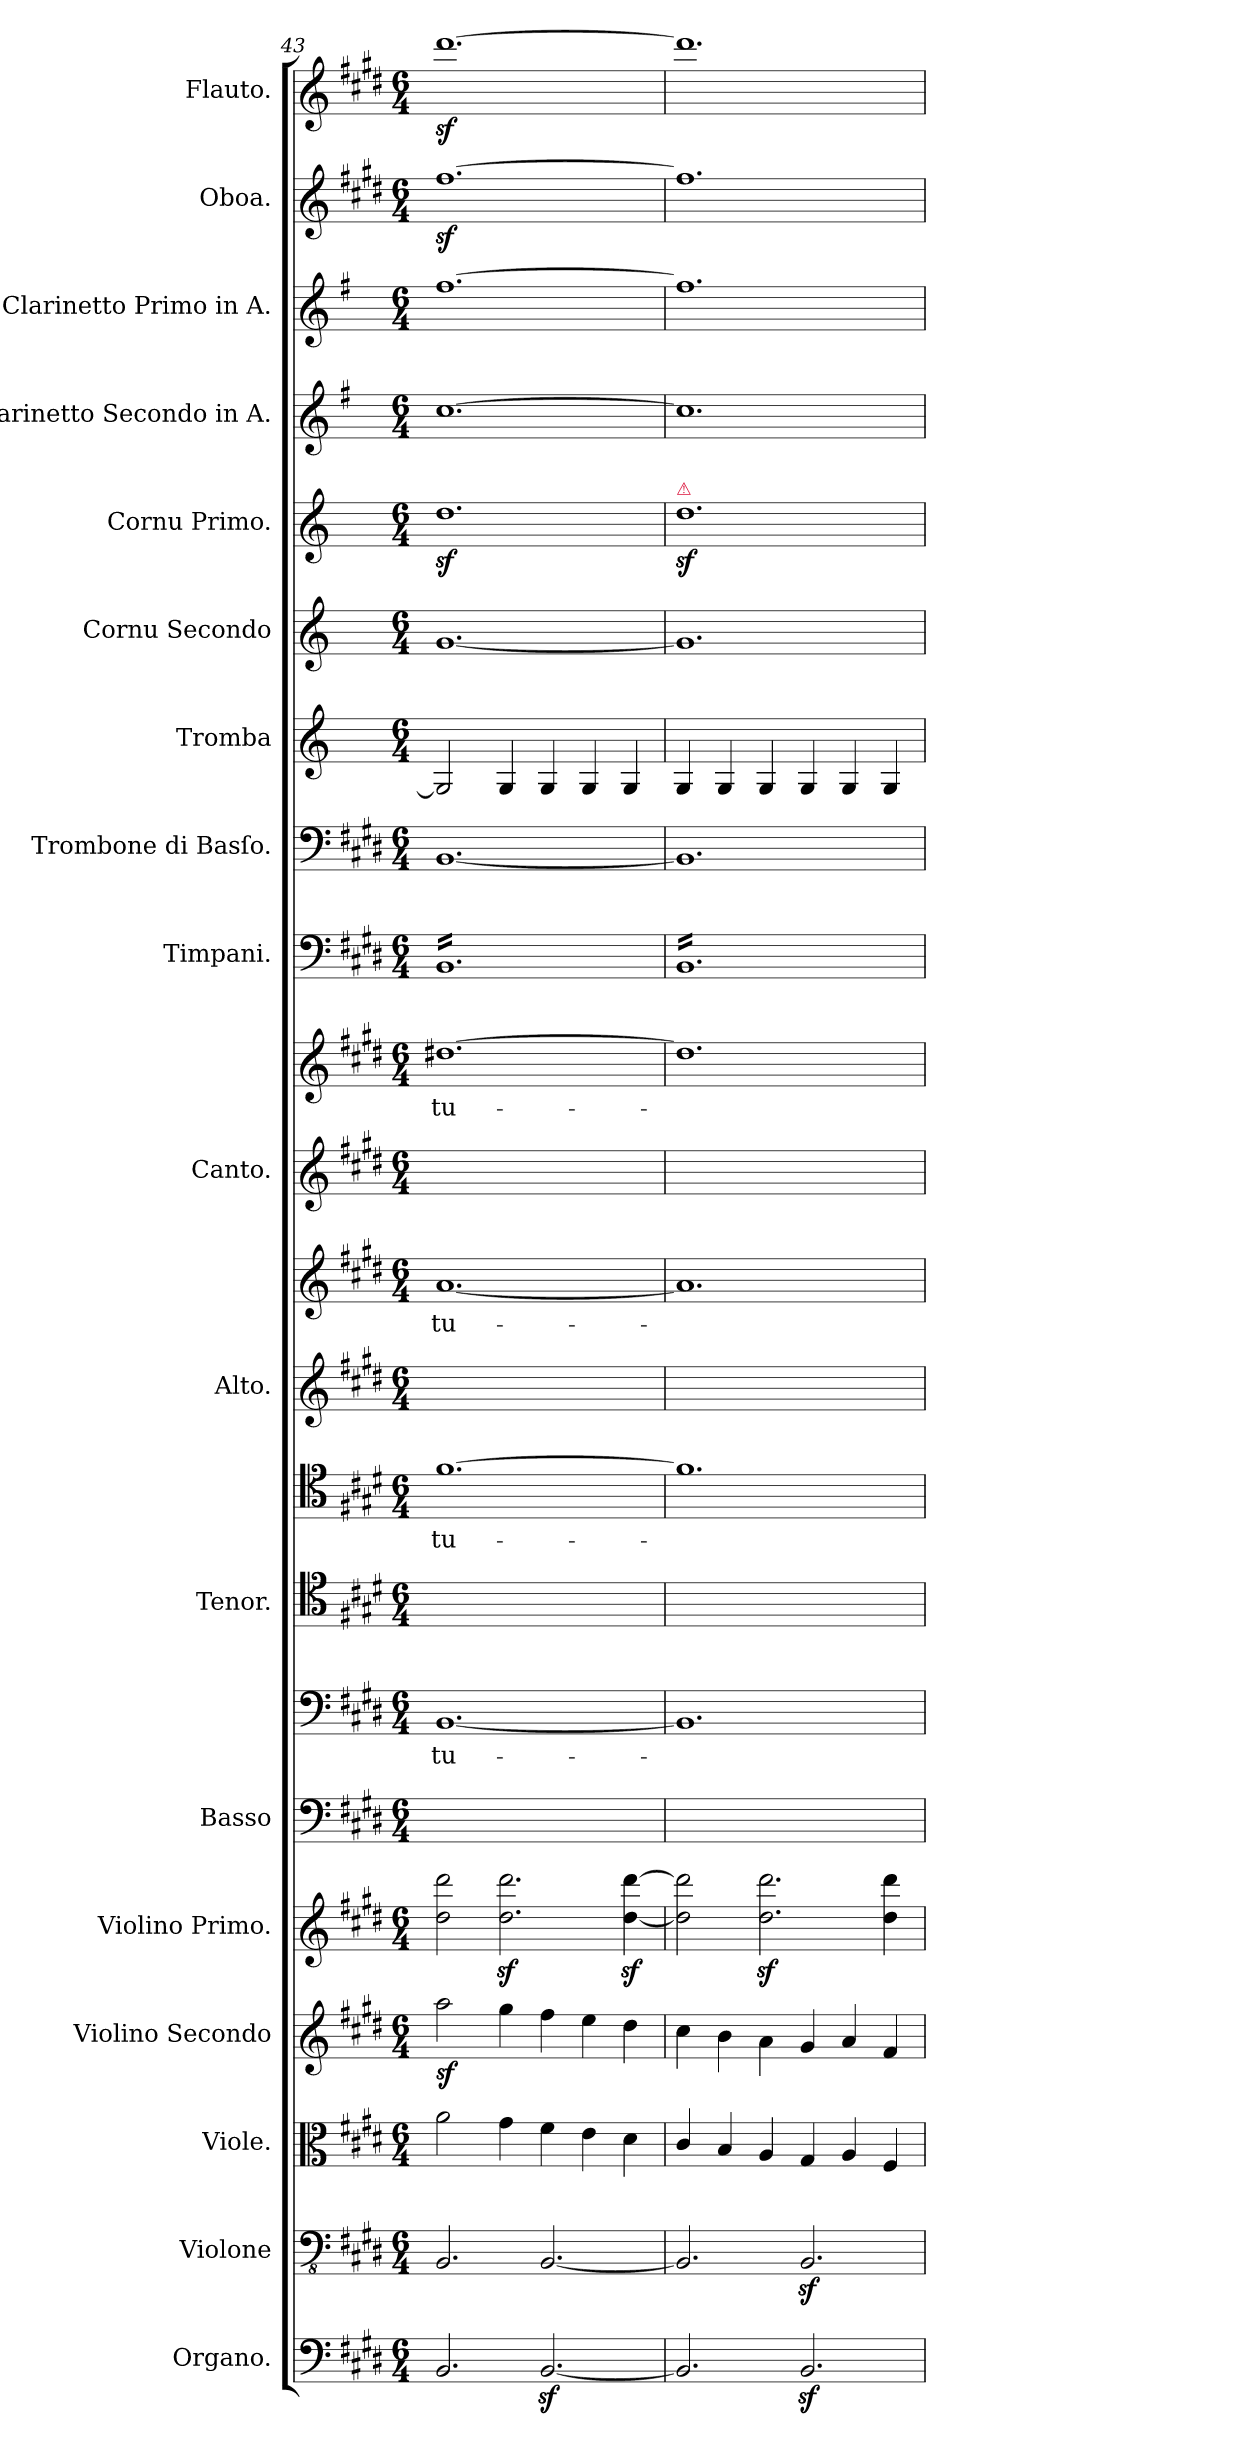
**kern	**kern	**dynam	**kern	**dynam	**kern	**dynam	**kern	**kern	**kern	**text	**kern	**kern	**text	**kern	**kern	**text	**kern	**kern	**text	**kern	**dynam	**kern	**dynam	**kern	**dynam	**kern	**dynam	**kern	**kern	**dynam	**kern	**kern	**kern
*part22	*part21	*part21	*part20	*part20	*part19	*part19	*part18	*part17	*part16	*part16	*part15	*part14	*part14	*part13	*part12	*part12	*part11	*part10	*part10	*part9	*part9	*part8	*part8	*part7	*part7	*part6	*part6	*part5	*part4	*part4	*part3	*part2	*part1
*staff22	*staff21	*staff21	*staff20	*staff20	*staff19	*staff19	*staff18	*staff17	*staff16	*staff16	*staff15	*staff14	*staff14	*staff13	*staff12	*staff12	*staff11	*staff10	*staff10	*staff9	*staff9	*staff8	*staff8	*staff7	*staff7	*staff6	*staff6	*staff5	*staff4	*staff4	*staff3	*staff2	*staff1
*I"Organo.	*I"Violone	*	*I"Viole.	*	*I"Violino Secondo	*	*I"Violino Primo.	*I"Basso	*	*	*I"Tenor.	*	*	*I"Alto.	*	*	*I"Canto.	*	*	*I"Timpani.	*	*I"Trombone di Basſo.	*	*I"Tromba	*	*I"Cornu Secondo	*	*I"Cornu Primo.	*I"Clarinetto Secondo in A.	*	*I"Clarinetto Primo in A.	*I"Oboa.	*I"Flauto.
*I'org	*I'vlne	*	*	*	*I'vl 2	*	*I'vl 1	*I'B	*	*	*I'T	*	*	*I'A	*	*	*I'C	*	*	*I'timp	*	*	*	*I'tr	*	*I'cor 2	*	*I'cor 1	*I'cl 2 in A	*	*I'cl 1 in A	*I'ob	*I'fl
*clefF4	*clefFv4	*	*clefC3	*	*clefG2	*	*clefG2	*clefF4	*clefF4	*	*clefC4	*clefC4	*	*clefG2	*clefG2	*	*clefG2	*clefG2	*	*clefF4	*	*clefF4	*	*clefG2	*	*clefG2	*	*clefG2	*clefG2	*	*clefG2	*clefG2	*clefG2
*	*	*	*	*	*	*	*	*	*	*	*	*	*	*	*	*	*	*	*	*	*	*	*	*ITrd-2c-4	*	*ITrd5c8	*	*ITrd5c8	*ITrd2c3	*	*ITrd2c3	*	*
*k[f#c#g#d#]	*k[f#c#g#d#]	*	*k[f#c#g#d#]	*	*k[f#c#g#d#]	*	*k[f#c#g#d#]	*k[f#c#g#d#]	*k[f#c#g#d#]	*	*k[f#c#g#d#]	*k[f#c#g#d#]	*	*k[f#c#g#d#]	*k[f#c#g#d#]	*	*k[f#c#g#d#]	*k[f#c#g#d#]	*	*k[f#c#g#d#]	*	*k[f#c#g#d#]	*	*k[f#c#g#d#]	*	*k[f#c#g#d#]	*	*k[f#c#g#d#]	*k[f#c#g#d#]	*	*k[f#c#g#d#]	*k[f#c#g#d#]	*k[f#c#g#d#]
*M6/4	*M6/4	*	*M6/4	*	*M6/4	*	*M6/4	*M6/4	*M6/4	*	*M6/4	*M6/4	*	*M6/4	*M6/4	*	*M6/4	*M6/4	*	*M6/4	*	*M6/4	*	*M6/4	*	*M6/4	*	*M6/4	*M6/4	*	*M6/4	*M6/4	*M6/4
=43	=43	=43	=43	=43	=43	=43	=43	=43	=43	=43	=43	=43	=43	=43	=43	=43	=43	=43	=43	=43	=43	=43	=43	=43	=43	=43	=43	=43	=43	=43	=43	=43	=43
!	!	!	!	!	!	!	!	!	!	!	!	!	!	!	!	!	!	!	!	!LO:TX:a:color=crimson:t=⚠	!	!	!	!	!	!	!	!	!	!	!	!	!
!	!	!LO:DY:b	!	!LO:DY:b	!	!LO:DY:b	!	!	!	!	!	!	!	!	!	!	!	!	!	!	!LO:DY:b:rj	!	!LO:DY:b:rj	!	!	!	!LO:DY:b	!	!	!LO:DY:b	!	!	!
*	*	*	*	*	*	*	*	*	*	*	*	*	*	*	*	*	*	*	*	*tremolo	*	*	*	*	*	*	*	*	*	*	*	*	*
2.BB/	2.BBB/	f&colon;	2a\	sf&colon;	2aa\	sf.	2dd#\ 2ddd#\	1.ryy	[1.BB	tu-	1.ryy	[1.f#	tu-	1.ryy	[1.a	tu-	1.ryy	[1.dd#X	tu-	16BBLL	ff&colon;	[1.BB	sf&colon;	2B/]	.	[1.B	sf&colon;	1.f#z<	[1.a	sf&colon;	[1.dd#	[1.ff#z	[1.ddd#z
.	.	.	.	.	.	.	.	.	.	.	.	.	.	.	.	.	.	.	.	16BB	.	.	.	.	.	.	.	.	.	.	.	.	.
.	.	.	.	.	.	.	.	.	.	.	.	.	.	.	.	.	.	.	.	16BB	.	.	.	.	.	.	.	.	.	.	.	.	.
.	.	.	.	.	.	.	.	.	.	.	.	.	.	.	.	.	.	.	.	16BB	.	.	.	.	.	.	.	.	.	.	.	.	.
.	.	.	.	.	.	.	.	.	.	.	.	.	.	.	.	.	.	.	.	16BB	.	.	.	.	.	.	.	.	.	.	.	.	.
.	.	.	.	.	.	.	.	.	.	.	.	.	.	.	.	.	.	.	.	16BB	.	.	.	.	.	.	.	.	.	.	.	.	.
.	.	.	.	.	.	.	.	.	.	.	.	.	.	.	.	.	.	.	.	16BB	.	.	.	.	.	.	.	.	.	.	.	.	.
.	.	.	.	.	.	.	.	.	.	.	.	.	.	.	.	.	.	.	.	16BB	.	.	.	.	.	.	.	.	.	.	.	.	.
.	.	.	4g#\	.	4gg#\	.	2.dd#z<\ 2.ddd#z<\	.	.	.	.	.	.	.	.	.	.	.	.	16BB	.	.	.	4B/	.	.	.	.	.	.	.	.	.
.	.	.	.	.	.	.	.	.	.	.	.	.	.	.	.	.	.	.	.	16BB	.	.	.	.	.	.	.	.	.	.	.	.	.
.	.	.	.	.	.	.	.	.	.	.	.	.	.	.	.	.	.	.	.	16BB	.	.	.	.	.	.	.	.	.	.	.	.	.
.	.	.	.	.	.	.	.	.	.	.	.	.	.	.	.	.	.	.	.	16BB	.	.	.	.	.	.	.	.	.	.	.	.	.
!	!	!LO:DY:b	!	!	!	!	!	!	!	!	!	!	!	!	!	!	!	!	!	!	!	!	!	!	!	!	!	!	!	!	!	!	!
[2.BBz</	[2.BBB/	sf&colon;	4f#\	.	4ff#\	.	.	.	.	.	.	.	.	.	.	.	.	.	.	16BB	.	.	.	4B/	.	.	.	.	.	.	.	.	.
.	.	.	.	.	.	.	.	.	.	.	.	.	.	.	.	.	.	.	.	16BB	.	.	.	.	.	.	.	.	.	.	.	.	.
.	.	.	.	.	.	.	.	.	.	.	.	.	.	.	.	.	.	.	.	16BB	.	.	.	.	.	.	.	.	.	.	.	.	.
.	.	.	.	.	.	.	.	.	.	.	.	.	.	.	.	.	.	.	.	16BB	.	.	.	.	.	.	.	.	.	.	.	.	.
.	.	.	4e\	.	4ee\	.	.	.	.	.	.	.	.	.	.	.	.	.	.	16BB	.	.	.	4B/	.	.	.	.	.	.	.	.	.
.	.	.	.	.	.	.	.	.	.	.	.	.	.	.	.	.	.	.	.	16BB	.	.	.	.	.	.	.	.	.	.	.	.	.
.	.	.	.	.	.	.	.	.	.	.	.	.	.	.	.	.	.	.	.	16BB	.	.	.	.	.	.	.	.	.	.	.	.	.
.	.	.	.	.	.	.	.	.	.	.	.	.	.	.	.	.	.	.	.	16BB	.	.	.	.	.	.	.	.	.	.	.	.	.
.	.	.	4d#\	.	4dd#\	.	[4dd#z<\ [4ddd#z<\	.	.	.	.	.	.	.	.	.	.	.	.	16BB	.	.	.	4B/	.	.	.	.	.	.	.	.	.
.	.	.	.	.	.	.	.	.	.	.	.	.	.	.	.	.	.	.	.	16BB	.	.	.	.	.	.	.	.	.	.	.	.	.
.	.	.	.	.	.	.	.	.	.	.	.	.	.	.	.	.	.	.	.	16BB	.	.	.	.	.	.	.	.	.	.	.	.	.
.	.	.	.	.	.	.	.	.	.	.	.	.	.	.	.	.	.	.	.	16BBJJ	.	.	.	.	.	.	.	.	.	.	.	.	.
=44	=44	=44	=44	=44	=44	=44	=44	=44	=44	=44	=44	=44	=44	=44	=44	=44	=44	=44	=44	=44	=44	=44	=44	=44	=44	=44	=44	=44	=44	=44	=44	=44	=44
!	!	!	!	!	!	!	!	!	!	!	!	!	!	!	!	!	!	!	!	!	!	!	!	!	!	!	!	!LO:TX:a:color=crimson:t=⚠	!	!	!	!	!
!	!	!	!	!LO:DY:b	!	!	!	!	!	!	!	!	!	!	!	!	!	!	!	!	!	!	!	!	!LO:DY:b:rj	!	!	!	!	!	!	!	!
2.BB/]	2.BBB/]	.	4c#/	sf&colon;	4cc#\	.	2dd#]\ 2ddd#]\	1.ryy	1.BB]	.	1.ryy	1.f#]	.	1.ryy	1.a]	.	1.ryy	1.dd#]	.	16BBLL	.	1.BB]	.	4B/	f&colon;	1.B]	.	1.f#z	1.a]	.	1.dd#]	1.ff#]	1.ddd#]
.	.	.	.	.	.	.	.	.	.	.	.	.	.	.	.	.	.	.	.	16BB	.	.	.	.	.	.	.	.	.	.	.	.	.
.	.	.	.	.	.	.	.	.	.	.	.	.	.	.	.	.	.	.	.	16BB	.	.	.	.	.	.	.	.	.	.	.	.	.
.	.	.	.	.	.	.	.	.	.	.	.	.	.	.	.	.	.	.	.	16BB	.	.	.	.	.	.	.	.	.	.	.	.	.
.	.	.	4B/	.	4b\	.	.	.	.	.	.	.	.	.	.	.	.	.	.	16BB	.	.	.	4B/	.	.	.	.	.	.	.	.	.
.	.	.	.	.	.	.	.	.	.	.	.	.	.	.	.	.	.	.	.	16BB	.	.	.	.	.	.	.	.	.	.	.	.	.
.	.	.	.	.	.	.	.	.	.	.	.	.	.	.	.	.	.	.	.	16BB	.	.	.	.	.	.	.	.	.	.	.	.	.
.	.	.	.	.	.	.	.	.	.	.	.	.	.	.	.	.	.	.	.	16BB	.	.	.	.	.	.	.	.	.	.	.	.	.
.	.	.	4A/	.	4a\	.	2.dd#z<\ 2.ddd#z<\	.	.	.	.	.	.	.	.	.	.	.	.	16BB	.	.	.	4B/	.	.	.	.	.	.	.	.	.
.	.	.	.	.	.	.	.	.	.	.	.	.	.	.	.	.	.	.	.	16BB	.	.	.	.	.	.	.	.	.	.	.	.	.
.	.	.	.	.	.	.	.	.	.	.	.	.	.	.	.	.	.	.	.	16BB	.	.	.	.	.	.	.	.	.	.	.	.	.
.	.	.	.	.	.	.	.	.	.	.	.	.	.	.	.	.	.	.	.	16BB	.	.	.	.	.	.	.	.	.	.	.	.	.
2.BBz</	2.BBBz</	.	4G#/	.	4g#/	.	.	.	.	.	.	.	.	.	.	.	.	.	.	16BB	.	.	.	4B/	.	.	.	.	.	.	.	.	.
.	.	.	.	.	.	.	.	.	.	.	.	.	.	.	.	.	.	.	.	16BB	.	.	.	.	.	.	.	.	.	.	.	.	.
.	.	.	.	.	.	.	.	.	.	.	.	.	.	.	.	.	.	.	.	16BB	.	.	.	.	.	.	.	.	.	.	.	.	.
.	.	.	.	.	.	.	.	.	.	.	.	.	.	.	.	.	.	.	.	16BB	.	.	.	.	.	.	.	.	.	.	.	.	.
.	.	.	4A/	.	4a/	.	.	.	.	.	.	.	.	.	.	.	.	.	.	16BB	.	.	.	4B/	.	.	.	.	.	.	.	.	.
.	.	.	.	.	.	.	.	.	.	.	.	.	.	.	.	.	.	.	.	16BB	.	.	.	.	.	.	.	.	.	.	.	.	.
.	.	.	.	.	.	.	.	.	.	.	.	.	.	.	.	.	.	.	.	16BB	.	.	.	.	.	.	.	.	.	.	.	.	.
.	.	.	.	.	.	.	.	.	.	.	.	.	.	.	.	.	.	.	.	16BB	.	.	.	.	.	.	.	.	.	.	.	.	.
.	.	.	4F#/	.	4f#/	.	4dd#\ 4ddd#\	.	.	.	.	.	.	.	.	.	.	.	.	16BB	.	.	.	4B/	.	.	.	.	.	.	.	.	.
.	.	.	.	.	.	.	.	.	.	.	.	.	.	.	.	.	.	.	.	16BB	.	.	.	.	.	.	.	.	.	.	.	.	.
.	.	.	.	.	.	.	.	.	.	.	.	.	.	.	.	.	.	.	.	16BB	.	.	.	.	.	.	.	.	.	.	.	.	.
.	.	.	.	.	.	.	.	.	.	.	.	.	.	.	.	.	.	.	.	16BBJJ	.	.	.	.	.	.	.	.	.	.	.	.	.
*	*	*	*	*	*	*	*	*	*	*	*	*	*	*	*	*	*	*	*	*Xtremolo	*	*	*	*	*	*	*	*	*	*	*	*	*
=	=	=	=	=	=	=	=	=	=	=	=	=	=	=	=	=	=	=	=	=	=	=	=	=	=	=	=	=	=	=	=	=	=
*-	*-	*-	*-	*-	*-	*-	*-	*-	*-	*-	*-	*-	*-	*-	*-	*-	*-	*-	*-	*-	*-	*-	*-	*-	*-	*-	*-	*-	*-	*-	*-	*-	*-
